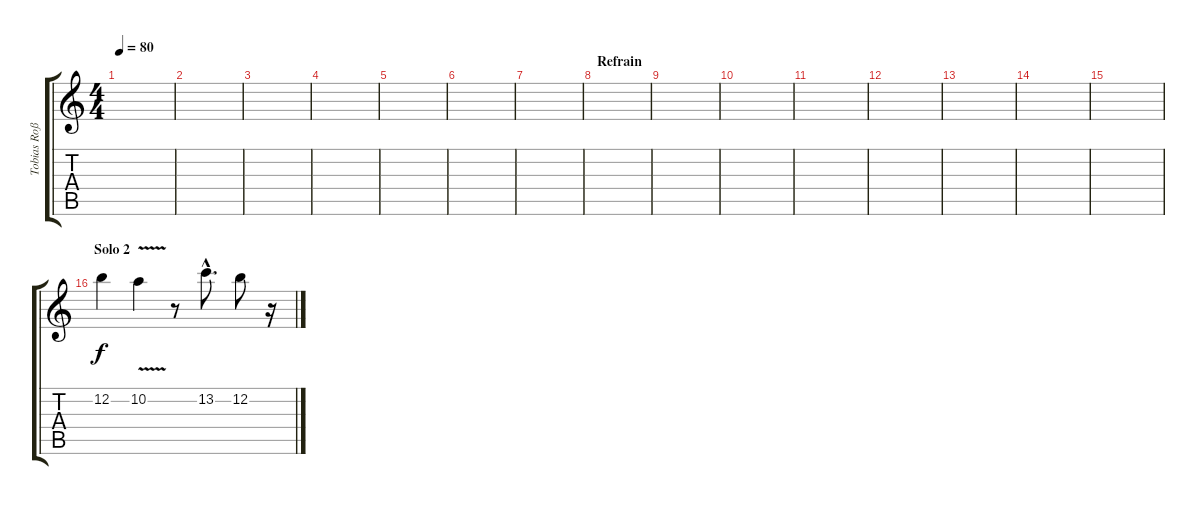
\track ("Tobias Roßbach" "Tobias Roß") {instrument overdrivenguitar}
\staff {score tabs}
\tuning (E4 B3 G3 D3 A2 E2) {hide}
\ts (4 4)
\tempo 80
\clef g2
\ks c
|
|
|
|
|
|
|
\section ("" "Refrain")
|
|
|
|
|
|
|
|
\section ("" "Solo 2")
12.2.4{volume 13} 10.2{v}.4 r.8 13.2{hac}.8{d} 12.2.8 r.16
